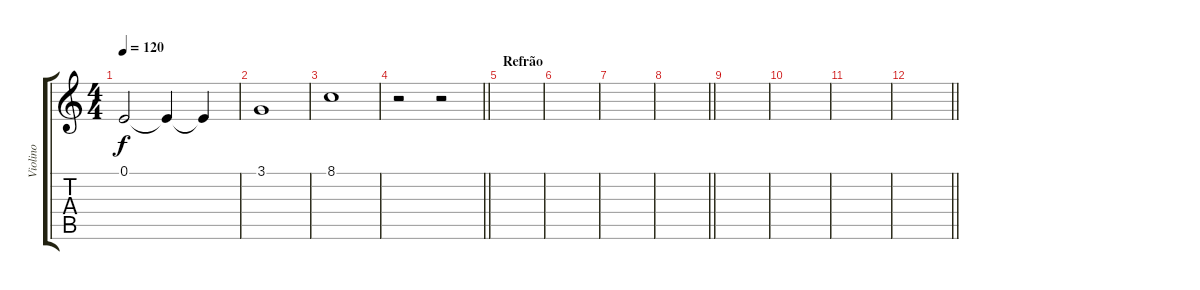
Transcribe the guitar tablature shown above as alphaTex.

\track ("Violino" "Violino") {instrument violin}
\staff {score tabs}
\tuning (E4 B3 G3 D3 A2 E2) {hide}
\ts (4 4)
\tempo 120
\clef g2
\ks c
0.1.2{dy f} 0.1{t}.4 0.1{t}.4 |
3.1.1 |
8.1.1 |
\barLineRight lightlight
r.2 r.2 |
\section ("" "Refrão")
|
|
|
\barLineRight lightlight
|
|
|
|
\barLineRight lightlight
